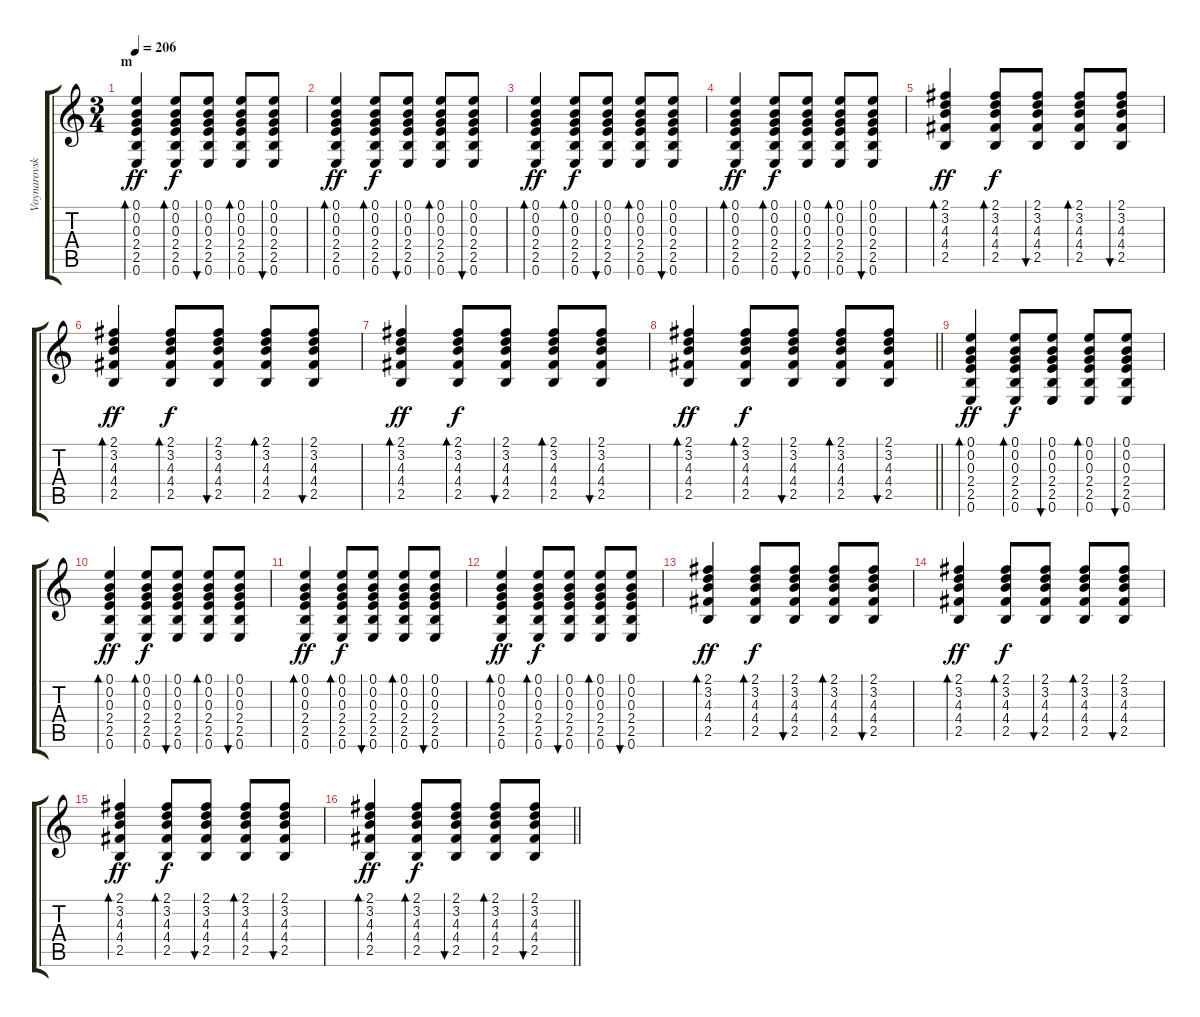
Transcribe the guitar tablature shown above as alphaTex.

\track ("Voynarovskaya E" "Voynarovsk") {instrument acousticguitarsteel}
\staff {score tabs}
\tuning (E4 B3 G3 D3 A2 E2) {hide}
\ts (3 4)
\section ("" "m")
\tempo 206
\clef g2
\ks c
(0.1 0.2 0.3 2.4 2.5 0.6).4{bd 120 dy ff} (0.1 0.2 0.3 2.4 2.5 0.6).8{bd 120 dy f} (0.1 0.2 0.3 2.4 2.5 0.6).8{bu 120} (0.1 0.2 0.3 2.4 2.5 0.6).8{bd 120} (0.1 0.2 0.3 2.4 2.5 0.6).8{bu 120} |
(0.1 0.2 0.3 2.4 2.5 0.6).4{bd 120 dy ff} (0.1 0.2 0.3 2.4 2.5 0.6).8{bd 120 dy f} (0.1 0.2 0.3 2.4 2.5 0.6).8{bu 120} (0.1 0.2 0.3 2.4 2.5 0.6).8{bd 120} (0.1 0.2 0.3 2.4 2.5 0.6).8{bu 120} |
(0.1 0.2 0.3 2.4 2.5 0.6).4{bd 120 dy ff} (0.1 0.2 0.3 2.4 2.5 0.6).8{bd 120 dy f} (0.1 0.2 0.3 2.4 2.5 0.6).8{bu 120} (0.1 0.2 0.3 2.4 2.5 0.6).8{bd 120} (0.1 0.2 0.3 2.4 2.5 0.6).8{bu 120} |
(0.1 0.2 0.3 2.4 2.5 0.6).4{bd 120 dy ff} (0.1 0.2 0.3 2.4 2.5 0.6).8{bd 120 dy f} (0.1 0.2 0.3 2.4 2.5 0.6).8{bu 120} (0.1 0.2 0.3 2.4 2.5 0.6).8{bd 120} (0.1 0.2 0.3 2.4 2.5 0.6).8{bu 120} |
(2.1 3.2 4.3 4.4 2.5).4{bd 120 dy ff} (2.1 3.2 4.3 4.4 2.5).8{bd 120 dy f} (2.1 3.2 4.3 4.4 2.5).8{bu 120} (2.1 3.2 4.3 4.4 2.5).8{bd 120} (2.1 3.2 4.3 4.4 2.5).8{bu 120} |
(2.1 3.2 4.3 4.4 2.5).4{bd 120 dy ff} (2.1 3.2 4.3 4.4 2.5).8{bd 120 dy f} (2.1 3.2 4.3 4.4 2.5).8{bu 120} (2.1 3.2 4.3 4.4 2.5).8{bd 120} (2.1 3.2 4.3 4.4 2.5).8{bu 120} |
(2.1 3.2 4.3 4.4 2.5).4{bd 120 dy ff} (2.1 3.2 4.3 4.4 2.5).8{bd 120 dy f} (2.1 3.2 4.3 4.4 2.5).8{bu 120} (2.1 3.2 4.3 4.4 2.5).8{bd 120} (2.1 3.2 4.3 4.4 2.5).8{bu 120} |
\barLineRight lightlight
(2.1 3.2 4.3 4.4 2.5).4{bd 120 dy ff} (2.1 3.2 4.3 4.4 2.5).8{bd 120 dy f} (2.1 3.2 4.3 4.4 2.5).8{bu 120} (2.1 3.2 4.3 4.4 2.5).8{bd 120} (2.1 3.2 4.3 4.4 2.5).8{bu 120} |
(0.1 0.2 0.3 2.4 2.5 0.6).4{bd 120 dy ff} (0.1 0.2 0.3 2.4 2.5 0.6).8{bd 120 dy f} (0.1 0.2 0.3 2.4 2.5 0.6).8{bu 120} (0.1 0.2 0.3 2.4 2.5 0.6).8{bd 120} (0.1 0.2 0.3 2.4 2.5 0.6).8{bu 120} |
(0.1 0.2 0.3 2.4 2.5 0.6).4{bd 120 dy ff} (0.1 0.2 0.3 2.4 2.5 0.6).8{bd 120 dy f} (0.1 0.2 0.3 2.4 2.5 0.6).8{bu 120} (0.1 0.2 0.3 2.4 2.5 0.6).8{bd 120} (0.1 0.2 0.3 2.4 2.5 0.6).8{bu 120} |
(0.1 0.2 0.3 2.4 2.5 0.6).4{bd 120 dy ff} (0.1 0.2 0.3 2.4 2.5 0.6).8{bd 120 dy f} (0.1 0.2 0.3 2.4 2.5 0.6).8{bu 120} (0.1 0.2 0.3 2.4 2.5 0.6).8{bd 120} (0.1 0.2 0.3 2.4 2.5 0.6).8{bu 120} |
(0.1 0.2 0.3 2.4 2.5 0.6).4{bd 120 dy ff} (0.1 0.2 0.3 2.4 2.5 0.6).8{bd 120 dy f} (0.1 0.2 0.3 2.4 2.5 0.6).8{bu 120} (0.1 0.2 0.3 2.4 2.5 0.6).8{bd 120} (0.1 0.2 0.3 2.4 2.5 0.6).8{bu 120} |
(2.1 3.2 4.3 4.4 2.5).4{bd 120 dy ff} (2.1 3.2 4.3 4.4 2.5).8{bd 120 dy f} (2.1 3.2 4.3 4.4 2.5).8{bu 120} (2.1 3.2 4.3 4.4 2.5).8{bd 120} (2.1 3.2 4.3 4.4 2.5).8{bu 120} |
(2.1 3.2 4.3 4.4 2.5).4{bd 120 dy ff} (2.1 3.2 4.3 4.4 2.5).8{bd 120 dy f} (2.1 3.2 4.3 4.4 2.5).8{bu 120} (2.1 3.2 4.3 4.4 2.5).8{bd 120} (2.1 3.2 4.3 4.4 2.5).8{bu 120} |
(2.1 3.2 4.3 4.4 2.5).4{bd 120 dy ff} (2.1 3.2 4.3 4.4 2.5).8{bd 120 dy f} (2.1 3.2 4.3 4.4 2.5).8{bu 120} (2.1 3.2 4.3 4.4 2.5).8{bd 120} (2.1 3.2 4.3 4.4 2.5).8{bu 120} |
\barLineRight lightlight
(2.1 3.2 4.3 4.4 2.5).4{bd 120 dy ff} (2.1 3.2 4.3 4.4 2.5).8{bd 120 dy f} (2.1 3.2 4.3 4.4 2.5).8{bu 120} (2.1 3.2 4.3 4.4 2.5).8{bd 120} (2.1 3.2 4.3 4.4 2.5).8{bu 120}
